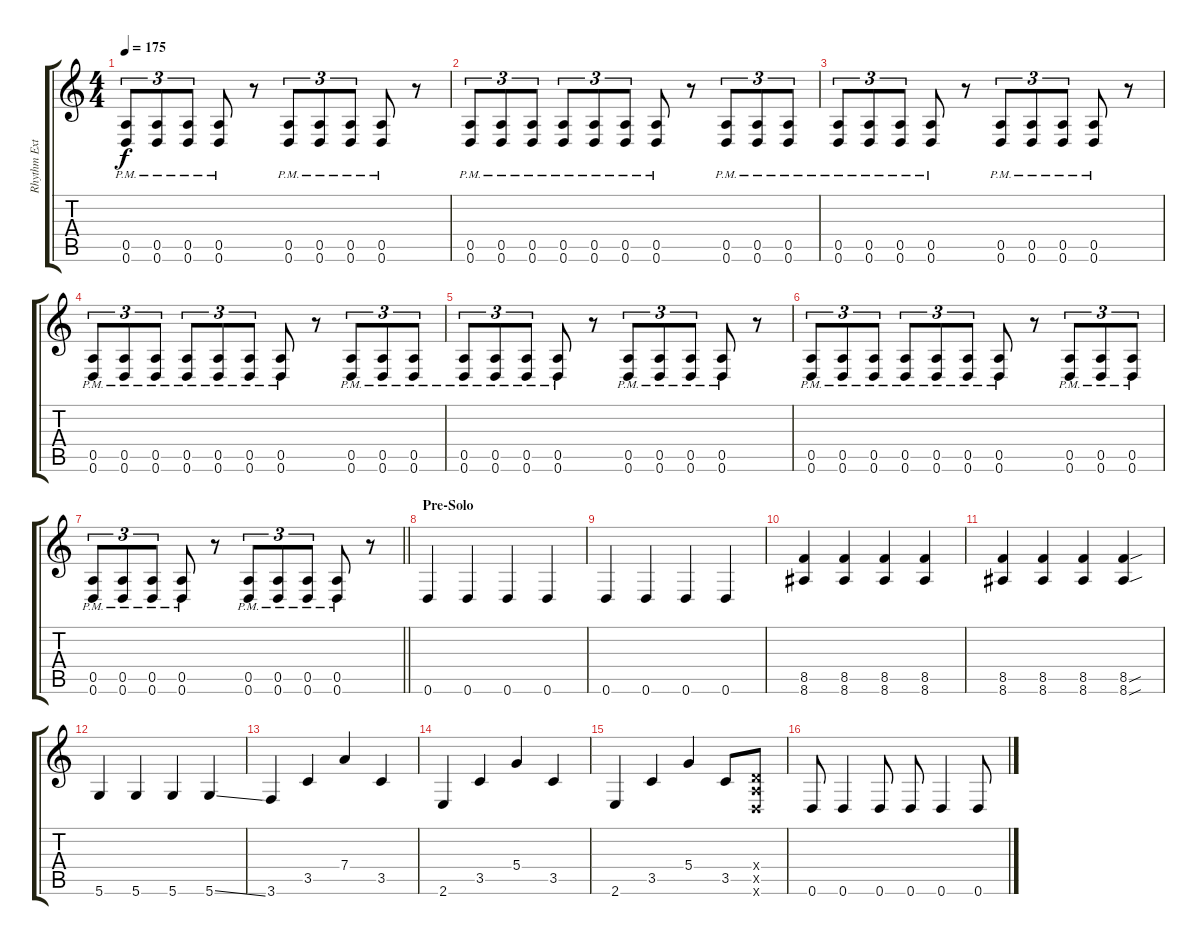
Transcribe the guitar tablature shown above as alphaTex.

\track ("Rhythm Extra" "Rhythm Ext") {instrument distortionguitar}
\staff {score tabs}
\tuning (E4 B3 G3 D3 A2 D2) {hide}
\ts (4 4)
\tempo 175
\clef g2
\ks c
(0.5 0.6{pm}).8{tu (3 2) dy f} (0.5 0.6{pm}).8{tu (3 2)} (0.5 0.6{pm}).8{tu (3 2)} (0.5 0.6{pm}).8 r.8 (0.5 0.6{pm}).8{tu (3 2)} (0.5 0.6{pm}).8{tu (3 2)} (0.5 0.6{pm}).8{tu (3 2)} (0.5 0.6{pm}).8 r.8 |
(0.5 0.6{pm}).8{tu (3 2)} (0.5 0.6{pm}).8{tu (3 2)} (0.5 0.6{pm}).8{tu (3 2)} (0.5 0.6{pm}).8{tu (3 2)} (0.5 0.6{pm}).8{tu (3 2)} (0.5 0.6{pm}).8{tu (3 2)} (0.5 0.6{pm}).8 r.8 (0.5 0.6{pm}).8{tu (3 2)} (0.5 0.6{pm}).8{tu (3 2)} (0.5 0.6{pm}).8{tu (3 2)} |
(0.5 0.6{pm}).8{tu (3 2)} (0.5 0.6{pm}).8{tu (3 2)} (0.5 0.6{pm}).8{tu (3 2)} (0.5 0.6{pm}).8 r.8 (0.5 0.6{pm}).8{tu (3 2)} (0.5 0.6{pm}).8{tu (3 2)} (0.5 0.6{pm}).8{tu (3 2)} (0.5 0.6{pm}).8 r.8 |
(0.5 0.6{pm}).8{tu (3 2)} (0.5 0.6{pm}).8{tu (3 2)} (0.5 0.6{pm}).8{tu (3 2)} (0.5 0.6{pm}).8{tu (3 2)} (0.5 0.6{pm}).8{tu (3 2)} (0.5 0.6{pm}).8{tu (3 2)} (0.5 0.6{pm}).8 r.8 (0.5 0.6{pm}).8{tu (3 2)} (0.5 0.6{pm}).8{tu (3 2)} (0.5 0.6{pm}).8{tu (3 2)} |
(0.5 0.6{pm}).8{tu (3 2)} (0.5 0.6{pm}).8{tu (3 2)} (0.5 0.6{pm}).8{tu (3 2)} (0.5 0.6{pm}).8 r.8 (0.5 0.6{pm}).8{tu (3 2)} (0.5 0.6{pm}).8{tu (3 2)} (0.5 0.6{pm}).8{tu (3 2)} (0.5 0.6{pm}).8 r.8 |
(0.5 0.6{pm}).8{tu (3 2)} (0.5 0.6{pm}).8{tu (3 2)} (0.5 0.6{pm}).8{tu (3 2)} (0.5 0.6{pm}).8{tu (3 2)} (0.5 0.6{pm}).8{tu (3 2)} (0.5 0.6{pm}).8{tu (3 2)} (0.5 0.6{pm}).8 r.8 (0.5 0.6{pm}).8{tu (3 2)} (0.5 0.6{pm}).8{tu (3 2)} (0.5 0.6{pm}).8{tu (3 2)} |
\barLineRight lightlight
(0.5 0.6{pm}).8{tu (3 2)} (0.5 0.6{pm}).8{tu (3 2)} (0.5 0.6{pm}).8{tu (3 2)} (0.5 0.6{pm}).8 r.8 (0.5 0.6{pm}).8{tu (3 2)} (0.5 0.6{pm}).8{tu (3 2)} (0.5 0.6{pm}).8{tu (3 2)} (0.5 0.6{pm}).8 r.8 |
\section ("" "Pre-Solo")
0.6.4 0.6.4 0.6.4 0.6.4 |
0.6.4 0.6.4 0.6.4 0.6.4 |
(8.5 8.6).4 (8.5 8.6).4 (8.5 8.6).4 (8.5 8.6).4 |
(8.5 8.6).4 (8.5 8.6).4 (8.5 8.6).4 (8.5{sou} 8.6{sou}).4 |
5.6.4 5.6.4 5.6.4 5.6{ss}.4 |
3.6.4 3.5.4 7.4.4 3.5.4 |
2.6.4 3.5.4 5.4.4 3.5.4 |
2.6.4 3.5.4 5.4.4 3.5.8 (0.4{x} 0.5{x} 0.6{x}).8 |
0.6.8 0.6.4 0.6.8 0.6.8 0.6.4 0.6.8
